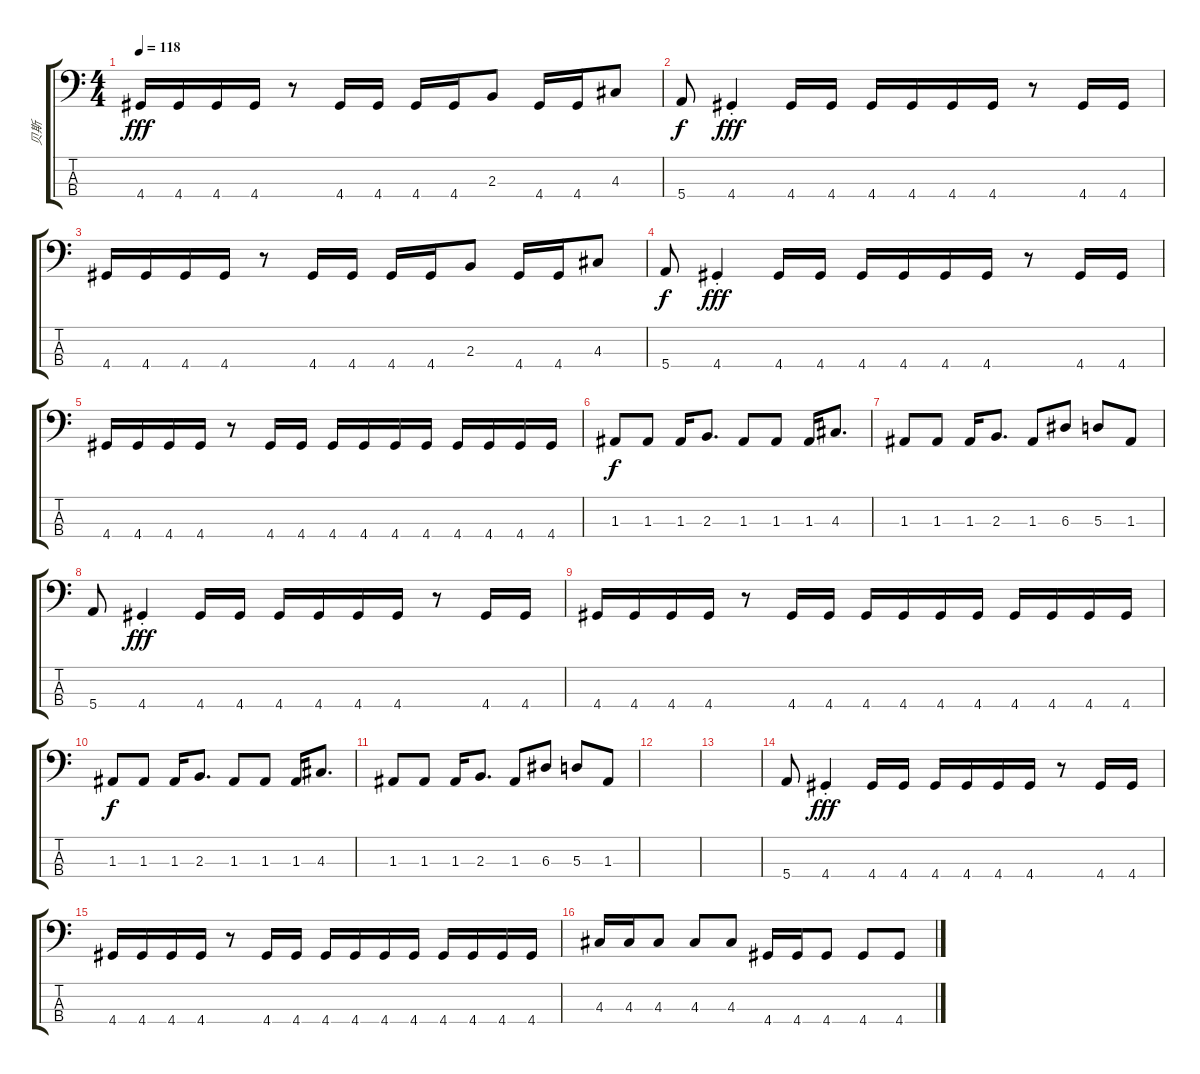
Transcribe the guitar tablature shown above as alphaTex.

\track ("贝斯" "贝斯") {instrument electricbassfinger}
\staff {score tabs}
\tuning (G2 D2 A1 E1) {hide}
\ts (4 4)
\tempo 118
\clef f4
\ks c
4.4.16{dy fff} 4.4.16 4.4.16 4.4.16 r.8 4.4.16 4.4.16 4.4.16 4.4.16 2.3.8 4.4.16 4.4.16 4.3.8 |
5.4.8{dy f} 4.4{st}.4{dy fff} 4.4.16 4.4.16 4.4.16 4.4.16 4.4.16 4.4.16 r.8 4.4.16 4.4.16 |
4.4.16 4.4.16 4.4.16 4.4.16 r.8 4.4.16 4.4.16 4.4.16 4.4.16 2.3.8 4.4.16 4.4.16 4.3.8 |
5.4.8{dy f} 4.4{st}.4{dy fff} 4.4.16 4.4.16 4.4.16 4.4.16 4.4.16 4.4.16 r.8 4.4.16 4.4.16 |
4.4.16 4.4.16 4.4.16 4.4.16 r.8 4.4.16 4.4.16 4.4.16 4.4.16 4.4.16 4.4.16 4.4.16 4.4.16 4.4.16 4.4.16 |
1.3.8{dy f} 1.3.8 1.3.16 2.3.8{d} 1.3.8 1.3.8 1.3.16 4.3.8{d} |
1.3.8 1.3.8 1.3.16 2.3.8{d} 1.3.8 6.3.8 5.3.8 1.3.8 |
5.4.8 4.4{st}.4{dy fff} 4.4.16 4.4.16 4.4.16 4.4.16 4.4.16 4.4.16 r.8 4.4.16 4.4.16 |
4.4.16 4.4.16 4.4.16 4.4.16 r.8 4.4.16 4.4.16 4.4.16 4.4.16 4.4.16 4.4.16 4.4.16 4.4.16 4.4.16 4.4.16 |
1.3.8{dy f} 1.3.8 1.3.16 2.3.8{d} 1.3.8 1.3.8 1.3.16 4.3.8{d} |
1.3.8 1.3.8 1.3.16 2.3.8{d} 1.3.8 6.3.8 5.3.8 1.3.8 |
|
|
5.4.8 4.4{st}.4{dy fff} 4.4.16 4.4.16 4.4.16 4.4.16 4.4.16 4.4.16 r.8 4.4.16 4.4.16 |
4.4.16 4.4.16 4.4.16 4.4.16 r.8 4.4.16 4.4.16 4.4.16 4.4.16 4.4.16 4.4.16 4.4.16 4.4.16 4.4.16 4.4.16 |
4.3.16 4.3.16 4.3.8 4.3.8 4.3.8 4.4.16 4.4.16 4.4.8 4.4.8 4.4.8
